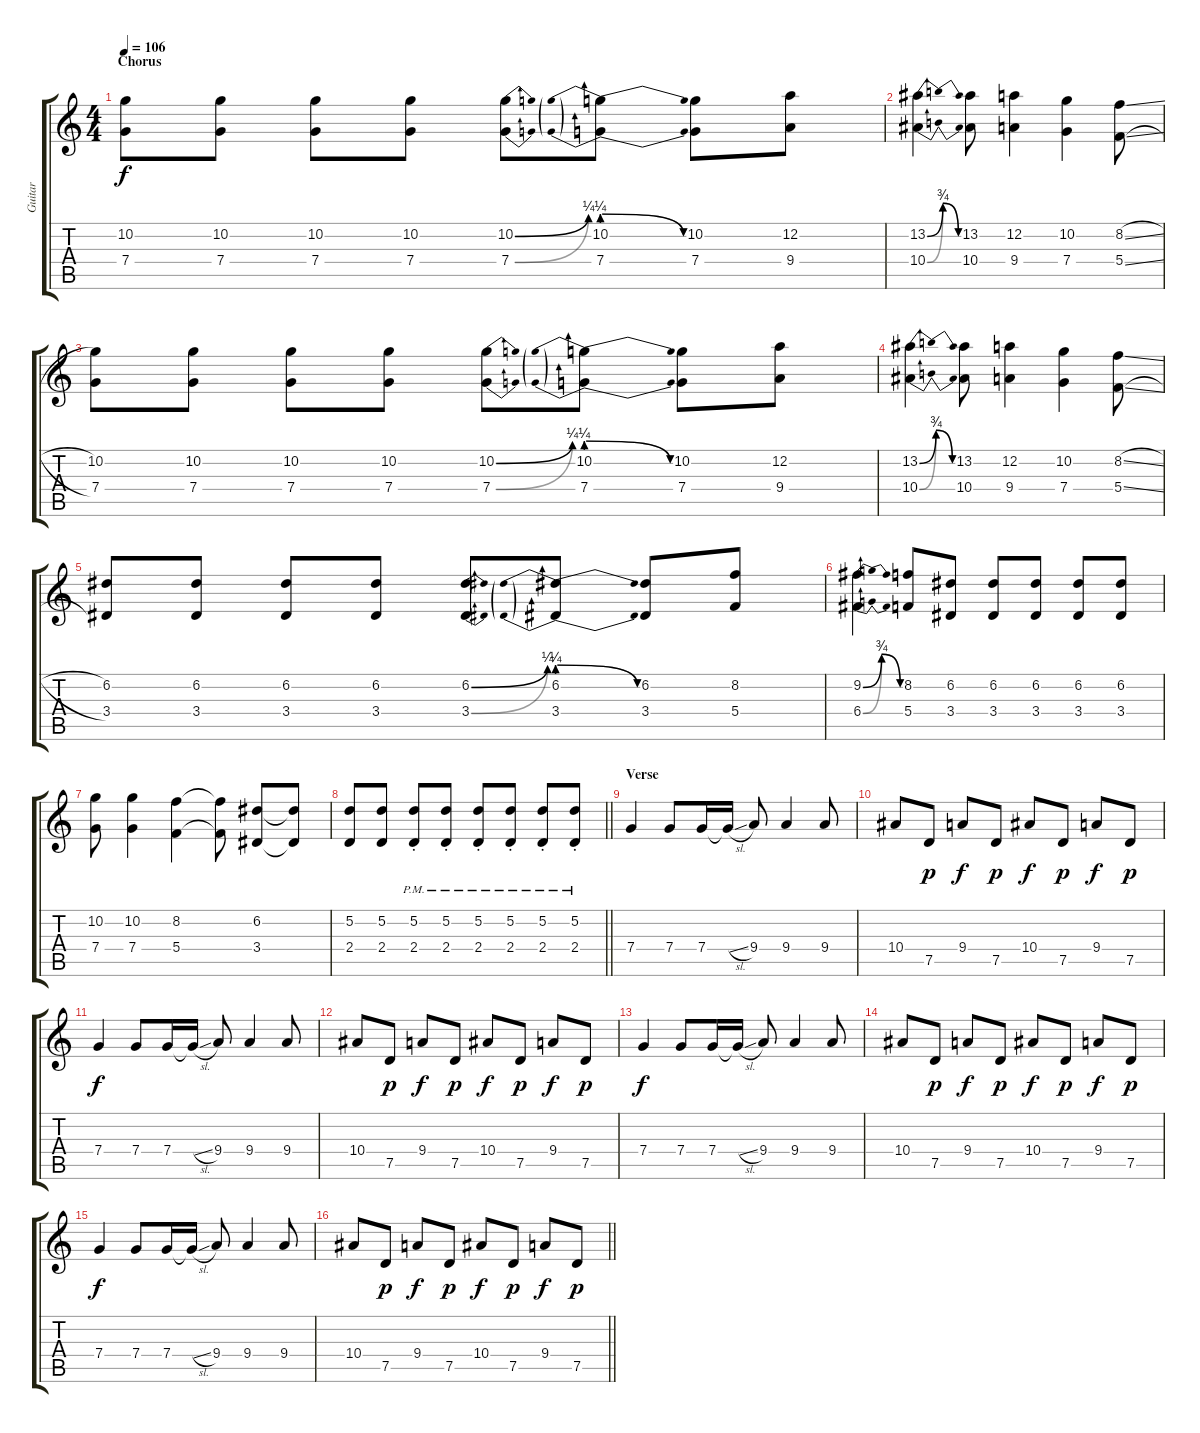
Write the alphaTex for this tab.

\track ("Guitar" "Guitar") {instrument electricguitarclean}
\staff {score tabs}
\tuning (D4 A3 F3 C3 G2 C2) {hide}
\ts (4 4)
\section ("" "Chorus")
\tempo 106
\clef g2
\ks c
(10.2 7.4).8{dy f instrument distortionguitar} (10.2 7.4).8 (10.2 7.4).8 (10.2 7.4).8 (10.2{be (bend 0 0 60 1)} 7.4{be (bend 0 0 60 1)}).8 (10.2{be (prebendrelease 0 1 60 0)} 7.4{be (prebendrelease 0 1 60 0)}).8 (10.2 7.4).8 (12.2 9.4).8 |
(13.2{be (bendrelease 0 0 20 3 20 3 60 0)} 10.4{be (bendrelease 0 0 20 3 20 3 60 0)}).4 (13.2 10.4).8 (12.2 9.4).4 (10.2 7.4).4 (8.2{sl} 5.4{sl}).8 |
(10.2 7.4).8 (10.2 7.4).8 (10.2 7.4).8 (10.2 7.4).8 (10.2{be (bend 0 0 60 1)} 7.4{be (bend 0 0 60 1)}).8 (10.2{be (prebendrelease 0 1 60 0)} 7.4{be (prebendrelease 0 1 60 0)}).8 (10.2 7.4).8 (12.2 9.4).8 |
(13.2{be (bendrelease 0 0 20 3 20 3 60 0)} 10.4{be (bendrelease 0 0 20 3 20 3 60 0)}).4 (13.2 10.4).8 (12.2 9.4).4 (10.2 7.4).4 (8.2{sl} 5.4{sl}).8 |
(6.2 3.4).8 (6.2 3.4).8 (6.2 3.4).8 (6.2 3.4).8 (6.2{be (bend 0 0 60 1)} 3.4{be (bend 0 0 60 1)}).8 (6.2{be (prebendrelease 0 1 60 0)} 3.4{be (prebendrelease 0 1 60 0)}).8 (6.2 3.4).8 (8.2 5.4).8 |
(9.2{be (bendrelease 0 0 20 3 20 3 60 0)} 6.4{be (bendrelease 0 0 20 3 20 3 60 0)}).4 (8.2 5.4).8 (6.2 3.4).8 (6.2 3.4).8 (6.2 3.4).8 (6.2 3.4).8 (6.2 3.4).8 |
(10.2 7.4).8 (10.2 7.4).4 (8.2 5.4).4 (8.2{t} 5.4{t}).8 (6.2 3.4).8 (6.2{t} 3.4{t}).8 |
\barLineRight lightlight
(5.2 2.4).8 (5.2 2.4).8 (5.2{pm st} 2.4{pm st}).8 (5.2{pm st} 2.4{pm st}).8 (5.2{pm st} 2.4{pm st}).8 (5.2{pm st} 2.4{pm st}).8 (5.2{pm st} 2.4{pm st}).8 (5.2{pm st} 2.4{pm st}).8 |
\section ("" "Verse")
7.4.4{instrument electricguitarclean} 7.4.8 7.4.16 7.4{sl t}.16 9.4.8 9.4.4 9.4.8 |
10.4.8 7.5.8{dy p} 9.4.8{dy f} 7.5.8{dy p} 10.4.8{dy f} 7.5.8{dy p} 9.4.8{dy f} 7.5.8{dy p} |
7.4.4{dy f} 7.4.8 7.4.16 7.4{sl t}.16 9.4.8 9.4.4 9.4.8 |
10.4.8 7.5.8{dy p} 9.4.8{dy f} 7.5.8{dy p} 10.4.8{dy f} 7.5.8{dy p} 9.4.8{dy f} 7.5.8{dy p} |
7.4.4{dy f} 7.4.8 7.4.16 7.4{sl t}.16 9.4.8 9.4.4 9.4.8 |
10.4.8 7.5.8{dy p} 9.4.8{dy f} 7.5.8{dy p} 10.4.8{dy f} 7.5.8{dy p} 9.4.8{dy f} 7.5.8{dy p} |
7.4.4{dy f} 7.4.8 7.4.16 7.4{sl t}.16 9.4.8 9.4.4 9.4.8 |
\barLineRight lightlight
10.4.8 7.5.8{dy p} 9.4.8{dy f} 7.5.8{dy p} 10.4.8{dy f} 7.5.8{dy p} 9.4.8{dy f} 7.5.8{dy p}
